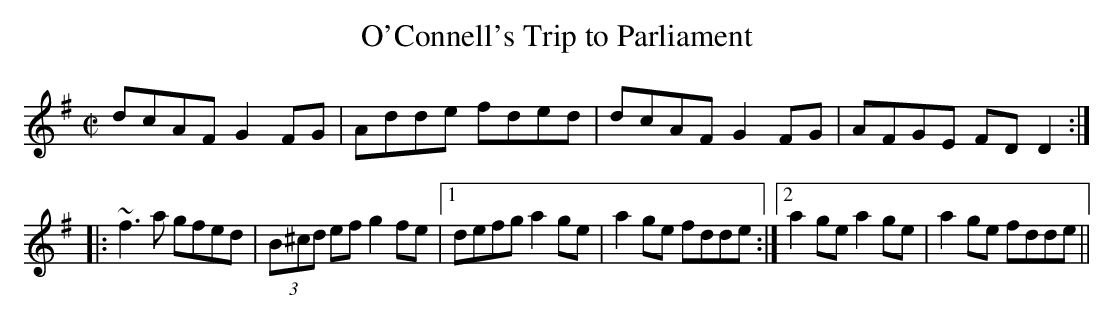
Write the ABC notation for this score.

X:1
T:O'Connell's Trip to Parliament
M:C|
K:Dmix
dcAF G2FG|Adde fded|dcAF G2FG|AFGE FDD2:|
|:~f3a gfed|(3B^cd ef g2fe|1 defg a2ge|a2ge fdde:|2 a2ge a2ge|a2ge fdde||
